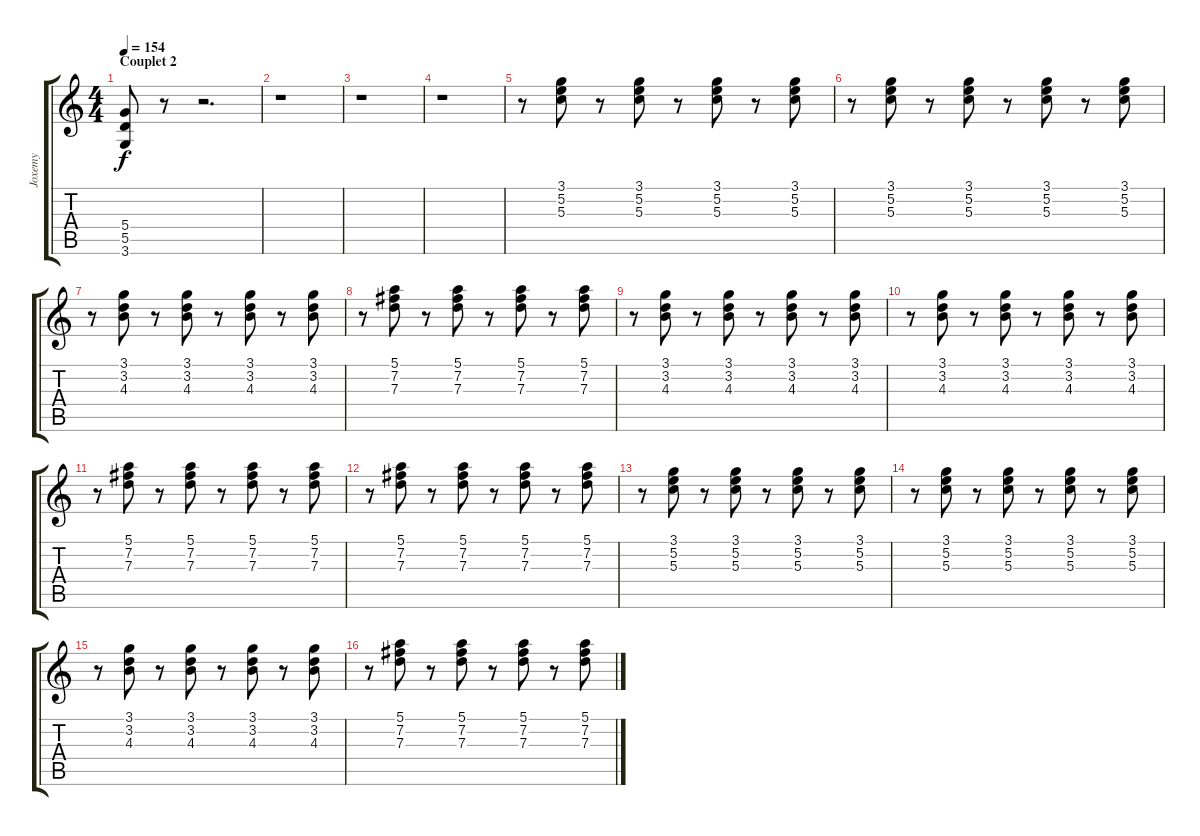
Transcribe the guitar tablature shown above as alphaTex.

\track ("Joxemy" "Joxemy") {instrument overdrivenguitar}
\staff {score tabs}
\tuning (E4 B3 G3 D3 A2 E2) {hide}
\ts (4 4)
\section ("" "Couplet 2")
\tempo 154
\clef g2
\ks c
(5.4 5.5 3.6).8{dy f} r.8 r.2{d} |
r.1 |
r.1 |
r.1 |
r.8{instrument electricguitarclean} (3.1 5.2 5.3).8 r.8 (3.1 5.2 5.3).8 r.8 (3.1 5.2 5.3).8 r.8 (3.1 5.2 5.3).8 |
r.8{instrument electricguitarclean} (3.1 5.2 5.3).8 r.8 (3.1 5.2 5.3).8 r.8 (3.1 5.2 5.3).8 r.8 (3.1 5.2 5.3).8 |
r.8{instrument electricguitarclean} (3.1 3.2 4.3).8 r.8 (3.1 3.2 4.3).8 r.8 (3.1 3.2 4.3).8 r.8 (3.1 3.2 4.3).8 |
r.8{instrument electricguitarclean} (5.1 7.2 7.3).8 r.8 (5.1 7.2 7.3).8 r.8 (5.1 7.2 7.3).8 r.8 (5.1 7.2 7.3).8 |
r.8{instrument electricguitarclean} (3.1 3.2 4.3).8 r.8 (3.1 3.2 4.3).8 r.8 (3.1 3.2 4.3).8 r.8 (3.1 3.2 4.3).8 |
r.8{instrument electricguitarclean} (3.1 3.2 4.3).8 r.8 (3.1 3.2 4.3).8 r.8 (3.1 3.2 4.3).8 r.8 (3.1 3.2 4.3).8 |
r.8{instrument electricguitarclean} (5.1 7.2 7.3).8 r.8 (5.1 7.2 7.3).8 r.8 (5.1 7.2 7.3).8 r.8 (5.1 7.2 7.3).8 |
r.8{instrument electricguitarclean} (5.1 7.2 7.3).8 r.8 (5.1 7.2 7.3).8 r.8 (5.1 7.2 7.3).8 r.8 (5.1 7.2 7.3).8 |
r.8{instrument electricguitarclean} (3.1 5.2 5.3).8 r.8 (3.1 5.2 5.3).8 r.8 (3.1 5.2 5.3).8 r.8 (3.1 5.2 5.3).8 |
r.8{instrument electricguitarclean} (3.1 5.2 5.3).8 r.8 (3.1 5.2 5.3).8 r.8 (3.1 5.2 5.3).8 r.8 (3.1 5.2 5.3).8 |
r.8{instrument electricguitarclean} (3.1 3.2 4.3).8 r.8 (3.1 3.2 4.3).8 r.8 (3.1 3.2 4.3).8 r.8 (3.1 3.2 4.3).8 |
r.8{instrument electricguitarclean} (5.1 7.2 7.3).8 r.8 (5.1 7.2 7.3).8 r.8 (5.1 7.2 7.3).8 r.8 (5.1 7.2 7.3).8
